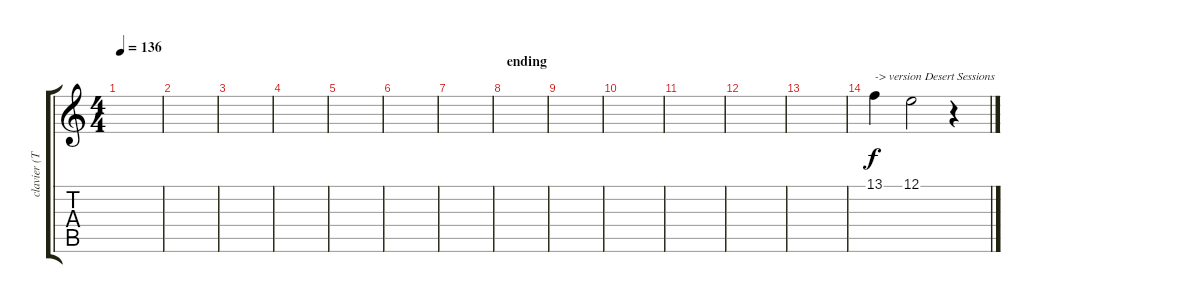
\track ("clavier (T.VanLeeuwen)" "clavier (T") {instrument honkytonkpiano}
\staff {score tabs}
\tuning (E4 B3 G3 D3 A2 E2) {hide}
\ts (4 4)
\tempo 136
\clef g2
\ks c
|
|
|
|
|
|
|
\section ("" "ending")
|
|
|
|
|
|
13.1.4{txt "-> version Desert Sessions" volume 15 instrument acousticgrandpiano} 12.1.2 r.4
